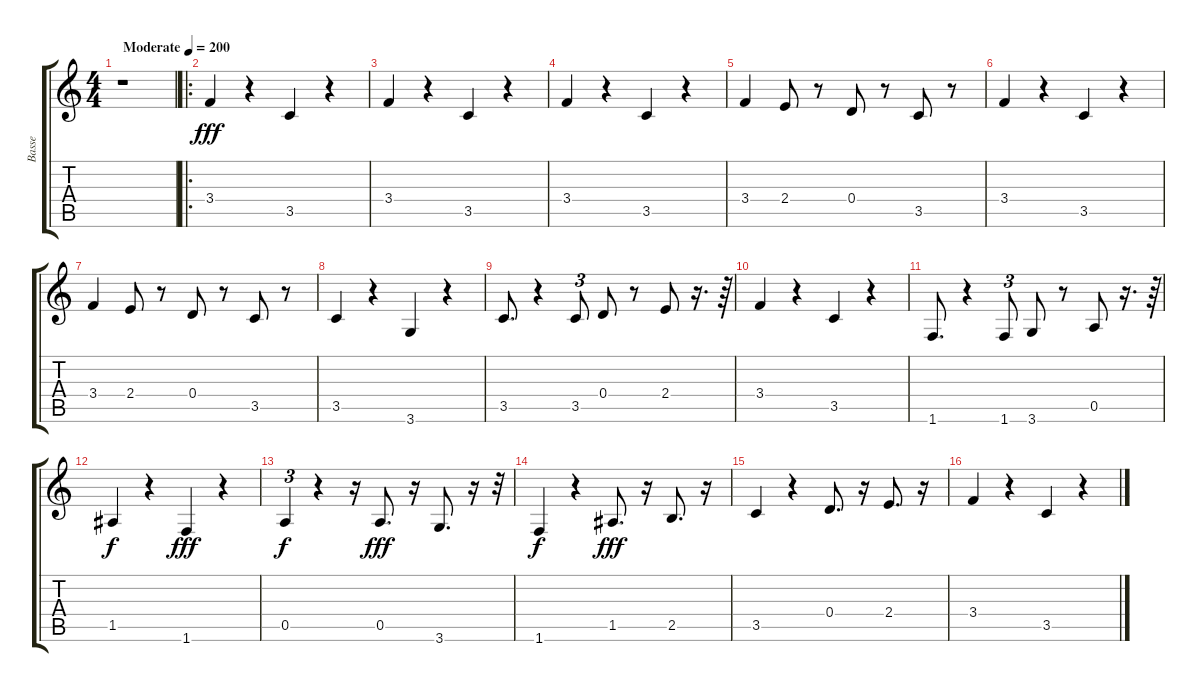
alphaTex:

\track ("Basse" "Basse") {instrument acousticguitarnylon}
\staff {score tabs}
\tuning (E4 B3 G3 D3 A2 E2) {hide}
\ts (4 4)
\tempo (200 "Moderate")
\clef g2
\ks c
r.1{dy fff instrument acousticguitarnylon} |
\ro
3.4.4 r.4 3.5.4 r.4 |
3.4.4 r.4 3.5.4 r.4 |
3.4.4 r.4 3.5.4 r.4 |
3.4.4 2.4.8 r.8 0.4.8 r.8 3.5.8 r.8 |
3.4.4 r.4 3.5.4 r.4 |
3.4.4 2.4.8 r.8 0.4.8 r.8 3.5.8 r.8 |
3.5.4 r.4 3.6.4 r.4 |
3.5.8{d} r.4 3.5.8{tu (3 2)} 0.4.8 r.8 2.4.8 r.16{d} r.64{tu (3 2)} |
3.4.4 r.4 3.5.4 r.4 |
1.6.8{d} r.4 1.6.8{tu (3 2)} 3.6.8 r.8 0.5.8 r.16{d} r.64{tu (3 2)} |
1.5.4{dy f} r.4 1.6.4{dy fff} r.4 |
0.5.4{tu (3 2) dy f} r.4 r.16 0.5.8{d dy fff} r.16 3.6.8{d} r.16 r.32{tu (3 2)} |
1.6.4{dy f} r.4 1.5.8{d dy fff} r.16 2.5.8{d} r.16 |
3.5.4 r.4 0.4.8{d} r.16 2.4.8{d} r.16 |
3.4.4 r.4 3.5.4 r.4
